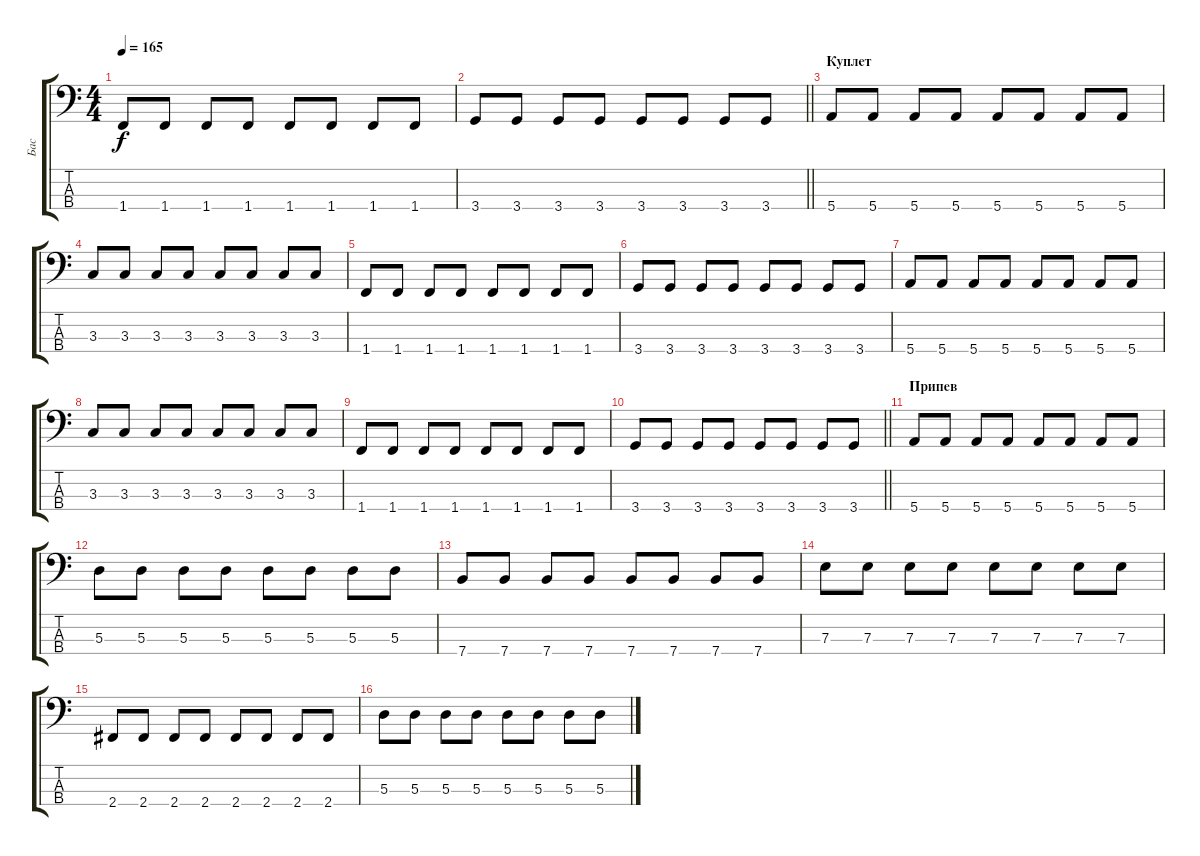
\track ("Бас" "Бас") {instrument electricbassfinger}
\staff {score tabs}
\tuning (G2 D2 A1 E1) {hide}
\ts (4 4)
\tempo 165
\clef f4
\ks c
1.4.8{dy f} 1.4.8 1.4.8 1.4.8 1.4.8 1.4.8 1.4.8 1.4.8 |
\barLineRight lightlight
3.4.8 3.4.8 3.4.8 3.4.8 3.4.8 3.4.8 3.4.8 3.4.8 |
\section ("" "Куплет")
5.4.8 5.4.8 5.4.8 5.4.8 5.4.8 5.4.8 5.4.8 5.4.8 |
3.3.8 3.3.8 3.3.8 3.3.8 3.3.8 3.3.8 3.3.8 3.3.8 |
1.4.8 1.4.8 1.4.8 1.4.8 1.4.8 1.4.8 1.4.8 1.4.8 |
3.4.8 3.4.8 3.4.8 3.4.8 3.4.8 3.4.8 3.4.8 3.4.8 |
5.4.8 5.4.8 5.4.8 5.4.8 5.4.8 5.4.8 5.4.8 5.4.8 |
3.3.8 3.3.8 3.3.8 3.3.8 3.3.8 3.3.8 3.3.8 3.3.8 |
1.4.8 1.4.8 1.4.8 1.4.8 1.4.8 1.4.8 1.4.8 1.4.8 |
\barLineRight lightlight
3.4.8 3.4.8 3.4.8 3.4.8 3.4.8 3.4.8 3.4.8 3.4.8 |
\section ("" "Припев")
5.4.8 5.4.8 5.4.8 5.4.8 5.4.8 5.4.8 5.4.8 5.4.8 |
5.3.8 5.3.8 5.3.8 5.3.8 5.3.8 5.3.8 5.3.8 5.3.8 |
7.4.8 7.4.8 7.4.8 7.4.8 7.4.8 7.4.8 7.4.8 7.4.8 |
7.3.8 7.3.8 7.3.8 7.3.8 7.3.8 7.3.8 7.3.8 7.3.8 |
2.4.8 2.4.8 2.4.8 2.4.8 2.4.8 2.4.8 2.4.8 2.4.8 |
5.3.8 5.3.8 5.3.8 5.3.8 5.3.8 5.3.8 5.3.8 5.3.8
